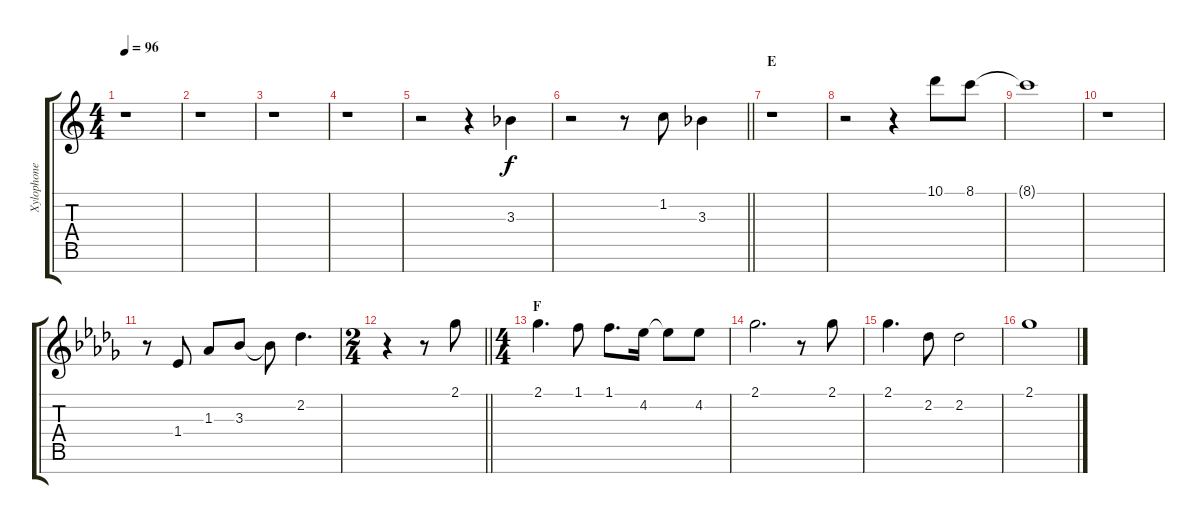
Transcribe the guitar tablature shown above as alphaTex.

\track ("Xylophone" "Xylophone") {instrument vibraphone}
\staff {score tabs}
\tuning (E5 B4 G4 D4 A3 E3 B2) {hide}
\ts (4 4)
\tempo 96
\clef g2
\ks c
r.1{dy f} |
r.1 |
r.1 |
r.1 |
r.2 r.4 3.3{acc b}.4 |
\barLineRight lightlight
r.2 r.8 1.2.8 3.3{acc b}.4 |
\section ("" "E")
r.1 |
r.2 r.4 10.1.8 8.1.8 |
8.1{t}.1 |
r.1 |
\ks db
r.8 1.4.8 1.3.8 3.3.8 3.3{t}.8 2.2.4{d} |
\ts (2 4)
\barLineRight lightlight
r.4 r.8 2.1.8 |
\ts (4 4)
\section ("" "F")
2.1.4{d} 1.1.8 1.1.8{d} 4.2.16 4.2{t}.8 4.2.8 |
2.1.2{d} r.8 2.1.8 |
2.1.4{d} 2.2.8 2.2.2 |
2.1.1
